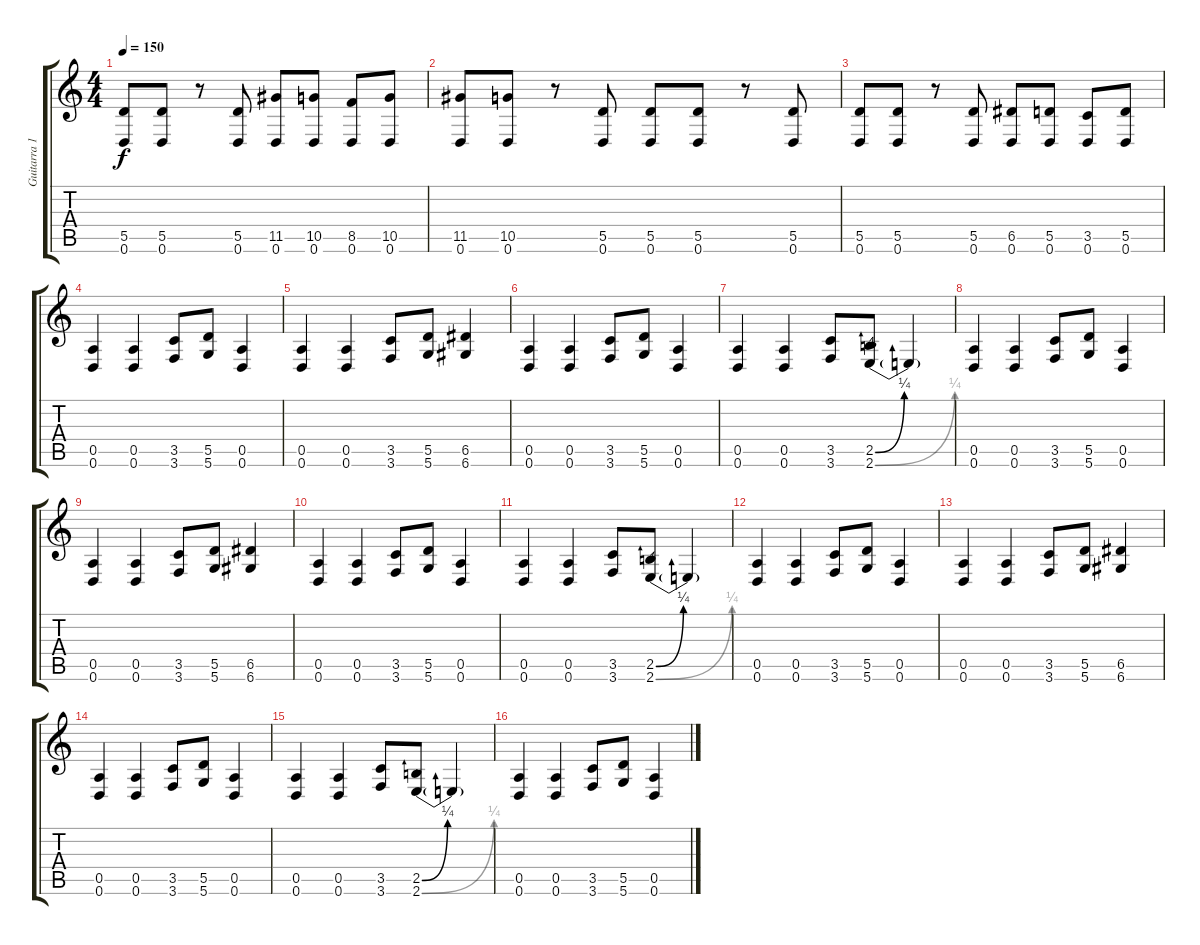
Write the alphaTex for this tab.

\track ("Guitarra 1" "Guitarra 1") {instrument distortionguitar}
\staff {score tabs}
\tuning (E4 B3 G3 D3 A2 D2) {hide}
\ts (4 4)
\tempo 150
\clef g2
\ks c
(5.5 0.6).8{dy f} (5.5 0.6).8 r.8 (5.5 0.6).8 (11.5 0.6).8 (10.5 0.6).8 (8.5 0.6).8 (10.5 0.6).8 |
(11.5 0.6).8 (10.5 0.6).8 r.8 (5.5 0.6).8 (5.5 0.6).8 (5.5 0.6).8 r.8 (5.5 0.6).8 |
(5.5 0.6).8 (5.5 0.6).8 r.8 (5.5 0.6).8 (6.5 0.6).8 (5.5 0.6).8 (3.5 0.6).8 (5.5 0.6).8 |
(0.5 0.6).4 (0.5 0.6).4 (3.5 3.6).8 (5.5 5.6).8 (0.5 0.6).4 |
(0.5 0.6).4 (0.5 0.6).4 (3.5 3.6).8 (5.5 5.6).8 (6.5 6.6).4 |
(0.5 0.6).4 (0.5 0.6).4 (3.5 3.6).8 (5.5 5.6).8 (0.5 0.6).4 |
(0.5 0.6).4 (0.5 0.6).4 (3.5 3.6).8 (2.5{be (bend 0 0 60 1)} 2.6{be (bend 0 0 60 1)}).8 2.6{t}.4 |
(0.5 0.6).4 (0.5 0.6).4 (3.5 3.6).8 (5.5 5.6).8 (0.5 0.6).4 |
(0.5 0.6).4 (0.5 0.6).4 (3.5 3.6).8 (5.5 5.6).8 (6.5 6.6).4 |
(0.5 0.6).4 (0.5 0.6).4 (3.5 3.6).8 (5.5 5.6).8 (0.5 0.6).4 |
(0.5 0.6).4 (0.5 0.6).4 (3.5 3.6).8 (2.5{be (bend 0 0 60 1)} 2.6{be (bend 0 0 60 1)}).8 2.6{t}.4 |
(0.5 0.6).4 (0.5 0.6).4 (3.5 3.6).8 (5.5 5.6).8 (0.5 0.6).4 |
(0.5 0.6).4 (0.5 0.6).4 (3.5 3.6).8 (5.5 5.6).8 (6.5 6.6).4 |
(0.5 0.6).4 (0.5 0.6).4 (3.5 3.6).8 (5.5 5.6).8 (0.5 0.6).4 |
(0.5 0.6).4 (0.5 0.6).4 (3.5 3.6).8 (2.5{be (bend 0 0 60 1)} 2.6{be (bend 0 0 60 1)}).8 2.6{t}.4 |
(0.5 0.6).4 (0.5 0.6).4 (3.5 3.6).8 (5.5 5.6).8 (0.5 0.6).4
